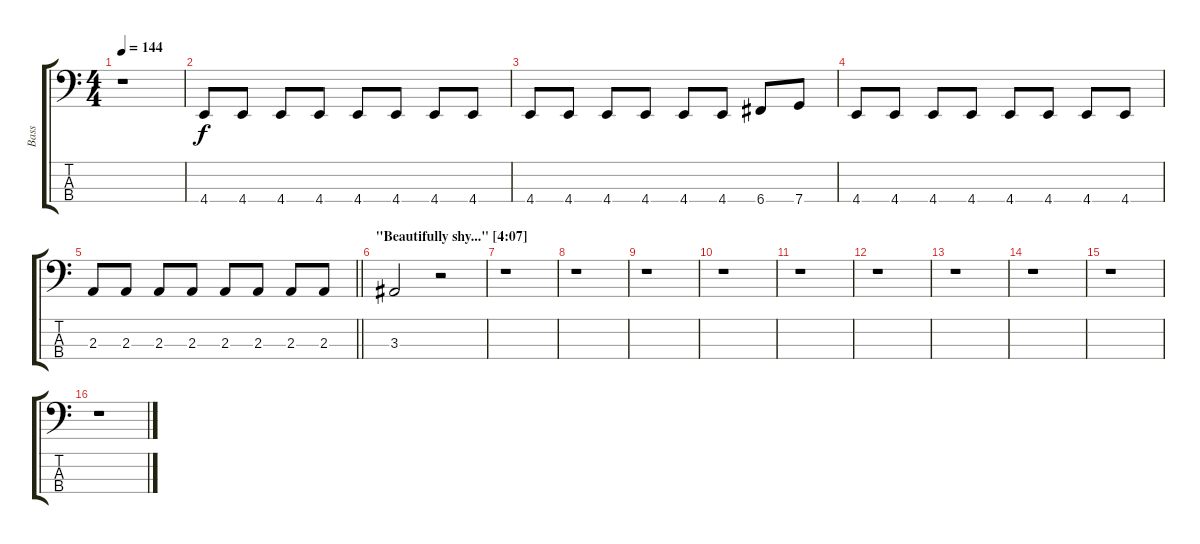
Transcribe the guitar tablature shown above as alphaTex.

\track ("Bass" "Bass") {instrument electricbasspick}
\staff {score tabs}
\tuning (F2 C2 G1 C1) {hide}
\ts (4 4)
\tempo 144
\clef f4
\ks c
r.1{dy f} |
4.4.8 4.4.8 4.4.8 4.4.8 4.4.8 4.4.8 4.4.8 4.4.8 |
4.4.8 4.4.8 4.4.8 4.4.8 4.4.8 4.4.8 6.4.8 7.4.8 |
4.4.8 4.4.8 4.4.8 4.4.8 4.4.8 4.4.8 4.4.8 4.4.8 |
\barLineRight lightlight
2.3.8 2.3.8 2.3.8 2.3.8 2.3.8 2.3.8 2.3.8 2.3.8 |
\section ("" "\"Beautifully shy...\" [4:07]")
3.3.2 r.2 |
r.1 |
r.1 |
r.1 |
r.1 |
r.1 |
r.1 |
r.1 |
r.1 |
r.1 |
r.1
